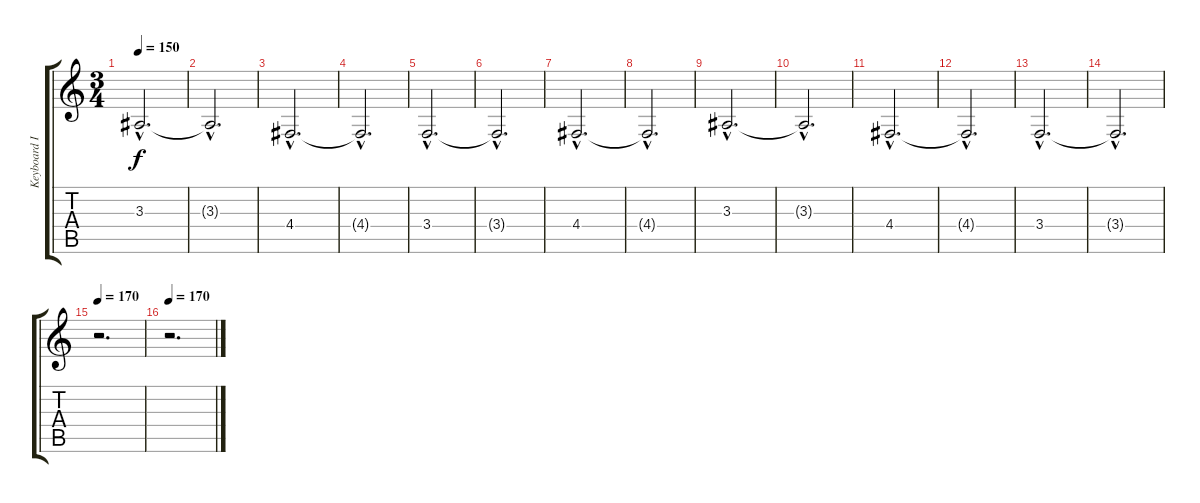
\track ("Keyboard II" "Keyboard I") {instrument stringensemble1}
\staff {score tabs}
\tuning (E4 B3 G3 D3 A2 E2) {hide}
\ts (3 4)
\tempo 150
\clef g2
\ks c
3.3{hac}.2{d dy f} |
3.3{hac t}.2{d} |
4.4{hac}.2{d} |
4.4{hac t}.2{d} |
3.4{hac}.2{d} |
3.4{hac t}.2{d} |
4.4{hac}.2{d} |
4.4{hac t}.2{d} |
3.3{hac}.2{d} |
3.3{hac t}.2{d} |
4.4{hac}.2{d} |
4.4{hac t}.2{d} |
3.4{hac}.2{d} |
3.4{hac t}.2{d} |
\tempo 170
r.2{d} |
\tempo 170
r.2{d}
